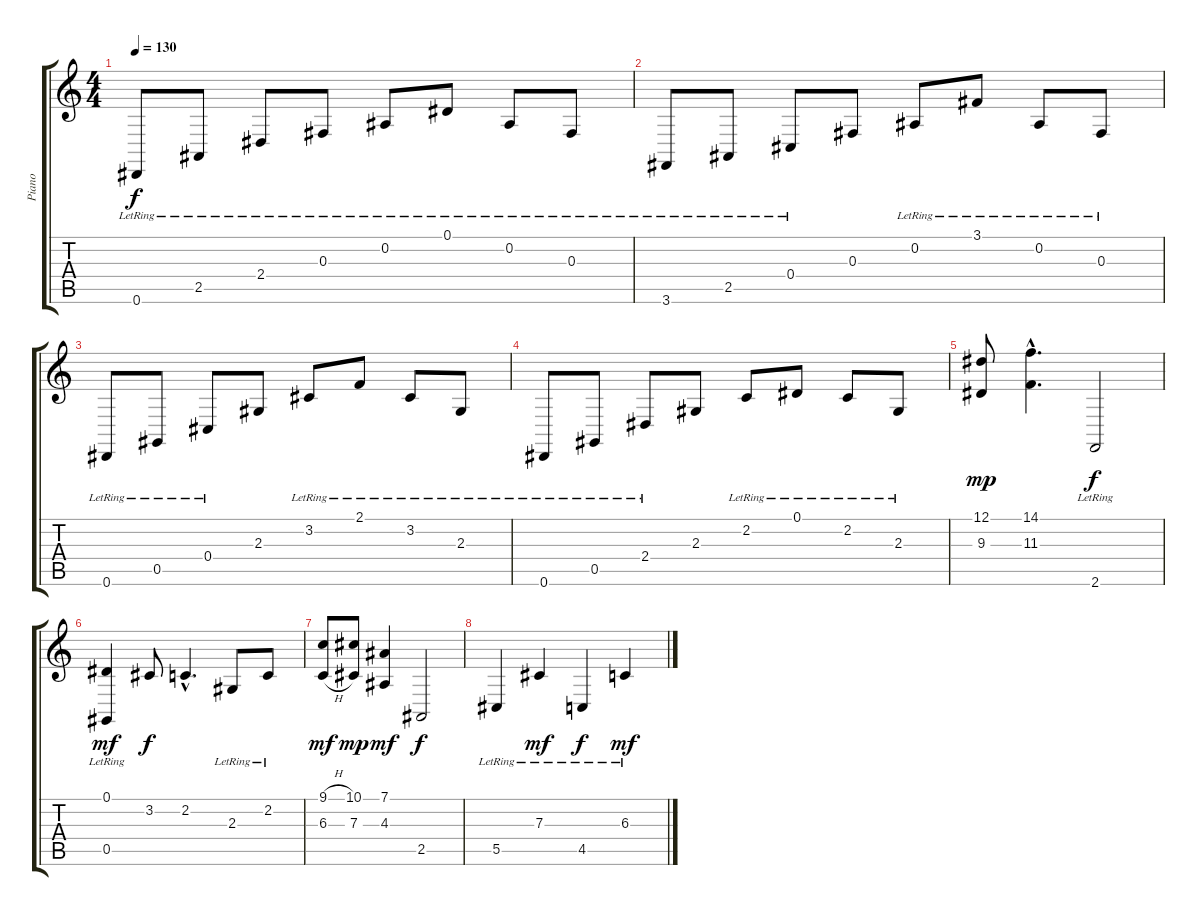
\track ("Piano" "Piano") {instrument brightacousticpiano}
\staff {score tabs}
\tuning (Eb4 Bb3 Gb3 Db3 Ab2 Eb2) {hide}
\ts (4 4)
\tempo 130
\clef g2
\ks c
0.6{lr}.8{dy f} 2.5{lr}.8 2.4{lr}.8 0.3{lr}.8 0.2{lr}.8 0.1{lr}.8 0.2{lr}.8 0.3{lr}.8 |
3.6{lr}.8 2.5{lr}.8 0.4{lr}.8 0.3.8 0.2{lr}.8 3.1{lr}.8 0.2{lr}.8 0.3{lr}.8 |
0.6{lr}.8 0.5{lr}.8 0.4{lr}.8 2.3.8 3.2{lr}.8 2.1{lr}.8 3.2{lr}.8 2.3{lr}.8 |
0.6{lr}.8 0.5{lr}.8 2.4{lr}.8 2.3.8 2.2{lr}.8 0.1{lr}.8 2.2{lr}.8 2.3{lr}.8 |
(12.1 9.3).8{dy mp volume 16} (14.1{hac} 11.3{hac}).4{d} 2.6{lr}.2{dy f} |
(0.1 0.5{lr}).4{dy mf} 3.2.8{dy f} 2.2{hac}.4{d} 2.3{lr}.8 2.2{lr}.8 |
(9.1{h} 6.3{h}).8{dy mf} (10.1 7.3).8{dy mp} (7.1 4.3).4{dy mf} 2.5.2{dy f} |
5.5{lr}.4 7.3{lr}.4{dy mf} 4.5{lr}.4{dy f} 6.3{lr}.4{dy mf}
